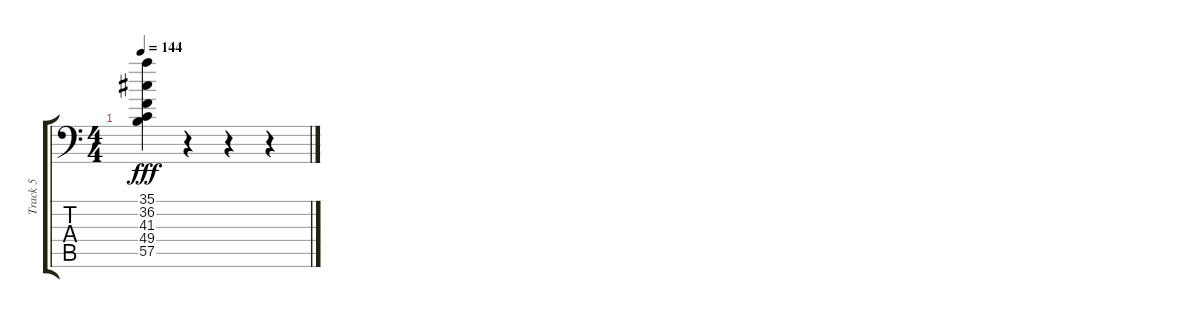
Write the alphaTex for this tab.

\track ("Track 5" "Track 5") {instrument acousticgrandpiano}
\staff {score tabs}
\tuning (C-1 C-1 C-1 C-1 C-1 C-1) {hide}
\ts (4 4)
\tempo 144
\clef f4
\ks c
(35.1 36.2 41.3 49.4 57.5).4{dy fff} r.4 r.4 r.4
